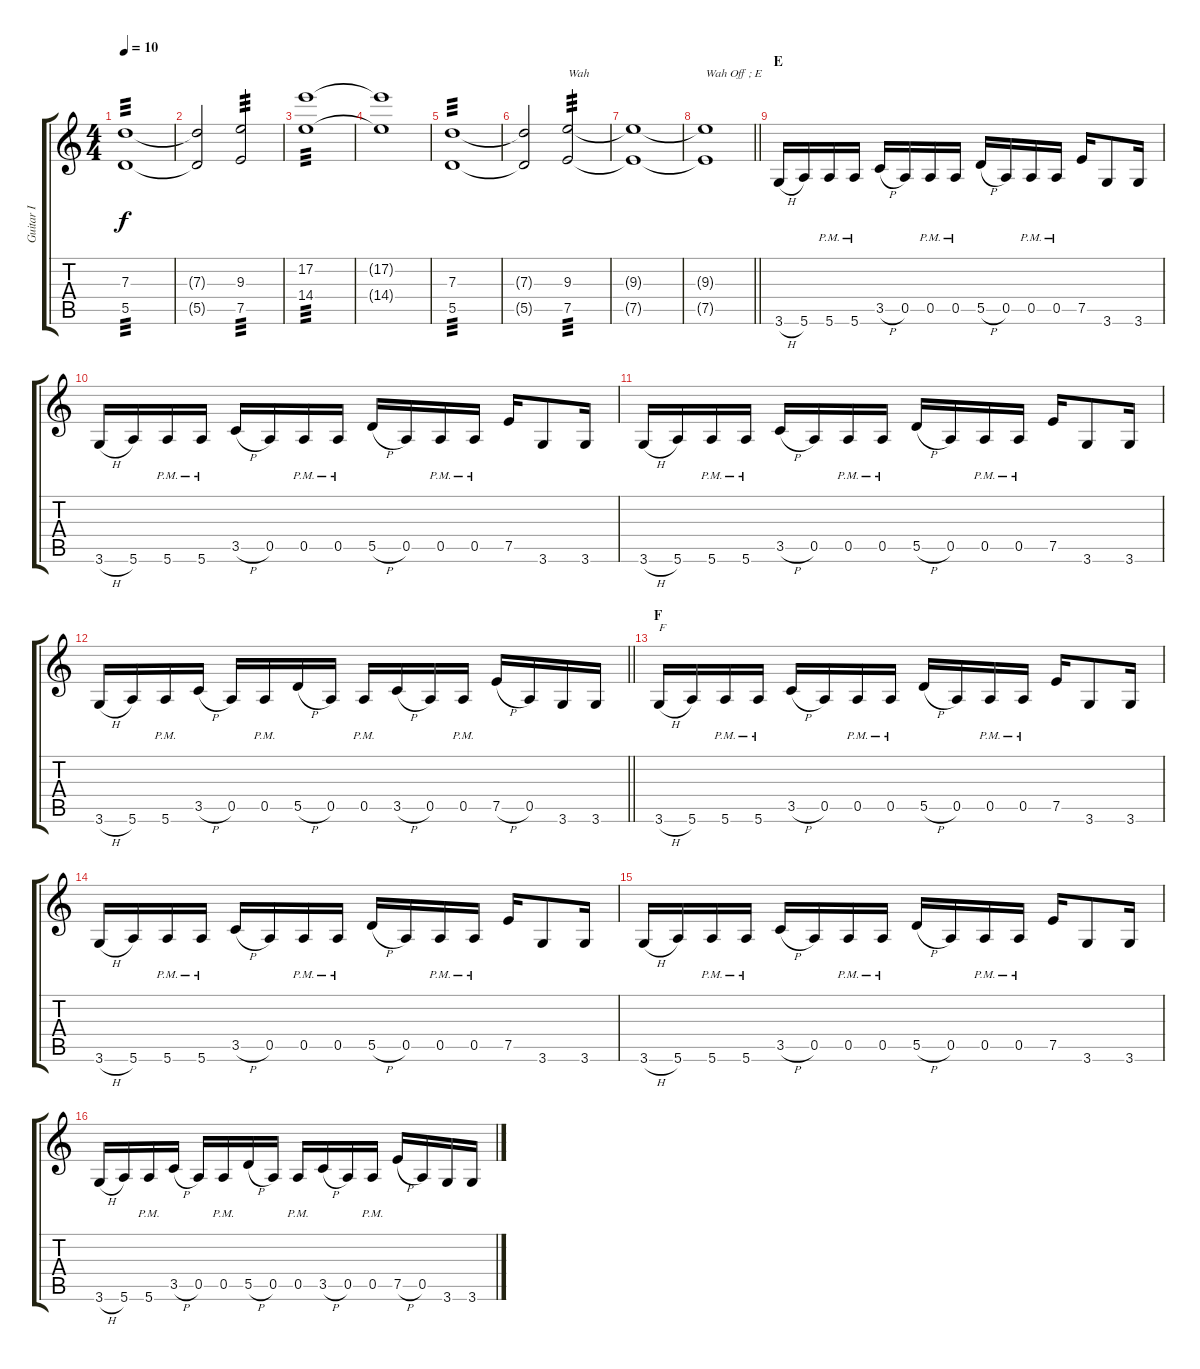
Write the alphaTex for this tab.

\track ("Guitar I" "Guitar I") {instrument overdrivenguitar}
\staff {score tabs}
\tuning (E4 B3 G3 D3 A2 E2) {hide}
\ts (4 4)
\tempo 10
\clef g2
\ks c
(7.3 5.5).1{tp 3 dy f} |
(7.3{t} 5.5{t}).2 (9.3 7.5).2{tp 3} |
(17.2 14.4).1{tp 3} |
(17.2{t} 14.4{t}).1 |
(7.3 5.5).1{tp 3} |
(7.3{t} 5.5{t}).2 (9.3 7.5).2{txt "Wah" tp 3} |
(9.3{t} 7.5{t}).1 |
\barLineRight lightlight
(9.3{t} 7.5{t}).1{txt "Wah Off ; E"} |
\section ("" "E")
3.6{h}.16 5.6.16 5.6{pm}.16 5.6{pm}.16 3.5{h}.16 0.5.16 0.5{pm}.16 0.5{pm}.16 5.5{h}.16 0.5.16 0.5{pm}.16 0.5{pm}.16 7.5.16 3.6.8 3.6.16 |
3.6{h}.16 5.6.16 5.6{pm}.16 5.6{pm}.16 3.5{h}.16 0.5.16 0.5{pm}.16 0.5{pm}.16 5.5{h}.16 0.5.16 0.5{pm}.16 0.5{pm}.16 7.5.16 3.6.8 3.6.16 |
3.6{h}.16 5.6.16 5.6{pm}.16 5.6{pm}.16 3.5{h}.16 0.5.16 0.5{pm}.16 0.5{pm}.16 5.5{h}.16 0.5.16 0.5{pm}.16 0.5{pm}.16 7.5.16 3.6.8 3.6.16 |
\barLineRight lightlight
3.6{h}.16 5.6.16 5.6{pm}.16 3.5{h}.16 0.5.16 0.5{pm}.16 5.5{h}.16 0.5.16 0.5{pm}.16 3.5{h}.16 0.5.16 0.5{pm}.16 7.5{h}.16 0.5.16 3.6.16 3.6.16 |
\section ("" "F")
3.6{h}.16{txt "F"} 5.6.16 5.6{pm}.16 5.6{pm}.16 3.5{h}.16 0.5.16 0.5{pm}.16 0.5{pm}.16 5.5{h}.16 0.5.16 0.5{pm}.16 0.5{pm}.16 7.5.16 3.6.8 3.6.16 |
3.6{h}.16 5.6.16 5.6{pm}.16 5.6{pm}.16 3.5{h}.16 0.5.16 0.5{pm}.16 0.5{pm}.16 5.5{h}.16 0.5.16 0.5{pm}.16 0.5{pm}.16 7.5.16 3.6.8 3.6.16 |
3.6{h}.16 5.6.16 5.6{pm}.16 5.6{pm}.16 3.5{h}.16 0.5.16 0.5{pm}.16 0.5{pm}.16 5.5{h}.16 0.5.16 0.5{pm}.16 0.5{pm}.16 7.5.16 3.6.8 3.6.16 |
3.6{h}.16 5.6.16 5.6{pm}.16 3.5{h}.16 0.5.16 0.5{pm}.16 5.5{h}.16 0.5.16 0.5{pm}.16 3.5{h}.16 0.5.16 0.5{pm}.16 7.5{h}.16 0.5.16 3.6.16 3.6.16
